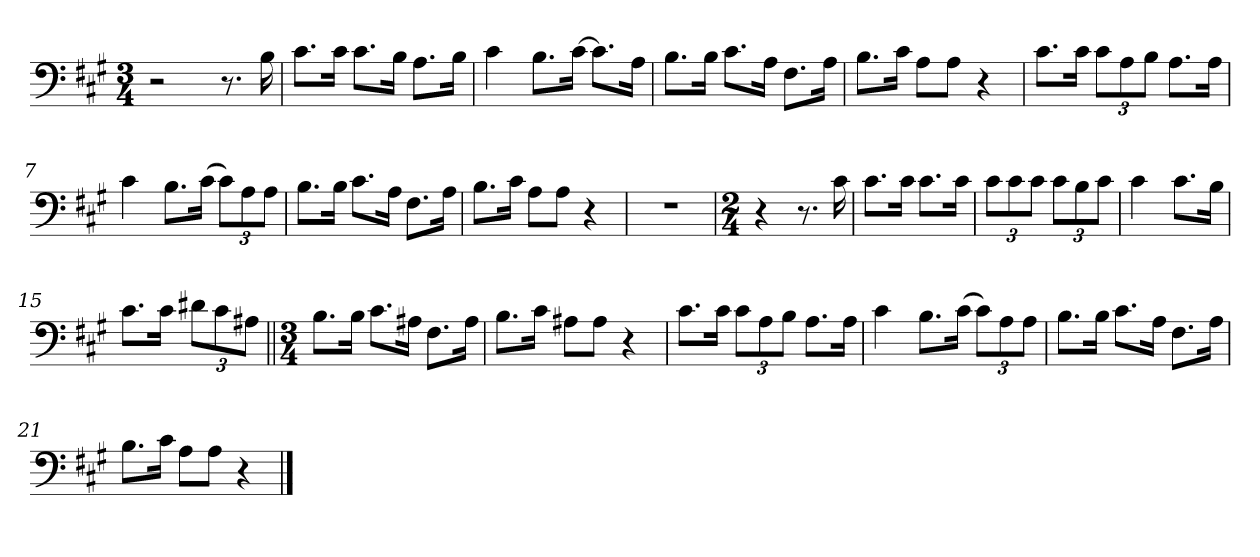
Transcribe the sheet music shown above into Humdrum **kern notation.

**kern
*part1
*staff1
*clefF4
*k[f#c#g#]
*M3/4
=1
2r
8.r
16B\
=2
8.c#\L
16c#\Jk
8.c#\L
16B\Jk
8.A\L
16B\Jk
=3
4c#\
8.B\L
[16c#\Jk
8.c#\L]
16A\Jk
=4
8.B\L
16B\Jk
8.c#\L
16A\Jk
8.F#\L
16A\Jk
=5
8.B\L
16c#\Jk
8A\L
8A\J
4r
=6
8.c#\L
16c#\Jk
12c#\L
12A\
12B\J
8.A\L
16A\Jk
=7
4c#\
8.B\L
(16c#\Jk
12c#\L)
12A\
12A\J
=8
8.B\L
16B\Jk
8.c#\L
16A\Jk
8.F#\L
16A\Jk
=9
8.B\L
16c#\Jk
8A\L
8A\J
4r
=10
2.r
=11
*M2/4
4r
8.r
16c#\
=12
8.c#\L
16c#\Jk
8.c#\L
16c#\Jk
=13
12c#\L
12c#\
12c#\J
12c#\L
12B\
12c#\J
=14
4c#\
8.c#\L
16B\Jk
=15
8.c#\L
16c#\Jk
12d#X\L
12c#\
12A#X\J
=16||
*M3/4
8.B\L
16B\Jk
8.c#\L
16A#X\Jk
8.F#\L
16A#\Jk
=17
8.B\L
16c#\Jk
8A#X\L
8A#\J
4r
=18
8.c#\L
16c#\Jk
12c#\L
12A\
12B\J
8.A\L
16A\Jk
=19
4c#\
8.B\L
(16c#\Jk
12c#\L)
12A\
12A\J
=20
8.B\L
16B\Jk
8.c#\L
16A\Jk
8.F#\L
16A\Jk
=21
8.B\L
16c#\Jk
8A\L
8A\J
4r
==
*-
